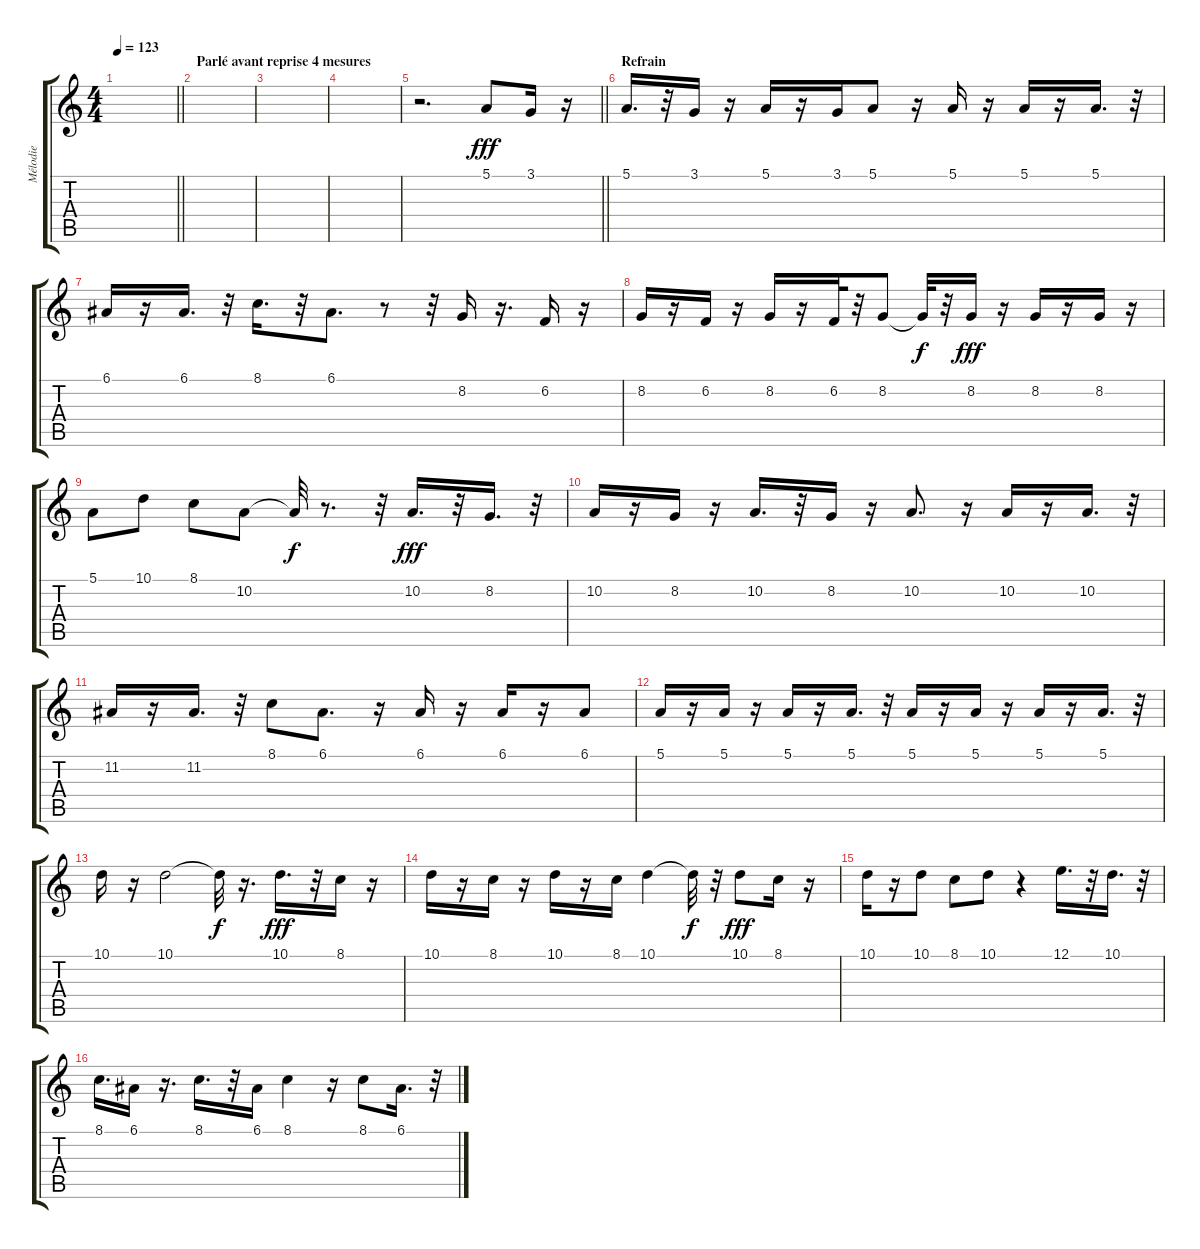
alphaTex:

\track ("Mélodie" "Mélodie") {instrument trumpet}
\staff {score tabs}
\tuning (E4 B3 G3 D3 A2 E2) {hide}
\ts (4 4)
\section ("" "")
\tempo 123
\clef g2
\barLineRight lightlight
\ks c
|
\section ("" "Parlé avant reprise 4 mesures")
|
|
|
\barLineRight lightlight
r.2{d} 5.1.8{dy fff} 3.1.16 r.16 |
\section ("" "Refrain")
5.1.16{d} r.32 3.1.16 r.16 5.1.16 r.16 3.1.16 5.1.8 r.16 5.1.16 r.16 5.1.16 r.16 5.1.16{d} r.32 |
6.1.16 r.16 6.1.16{d} r.32 8.1.16{d} r.32 6.1.8{d} r.8 r.32 8.2.16 r.16{d} 6.2.16 r.16 |
8.2.16 r.16 6.2.16 r.16 8.2.16 r.16 6.2.32 r.32 8.2.8 8.2{t}.32{dy f} r.32 8.2.16{dy fff} r.16 8.2.16 r.16 8.2.16 r.16 |
5.1.8 10.1.8 8.1.8 10.2.8 10.2{t}.32{dy f} r.8{d} r.32 10.2.16{d dy fff} r.32 8.2.16{d} r.32 |
10.2.16 r.16 8.2.16 r.16 10.2.16{d} r.32 8.2.16 r.16 10.2.8{d} r.16 10.2.16 r.16 10.2.16{d} r.32 |
11.2.16 r.16 11.2.16{d} r.32 8.1.8 6.1.8{d} r.16 6.1.16 r.16 6.1.16 r.16 6.1.8 |
5.1.16 r.16 5.1.16 r.16 5.1.16 r.16 5.1.16{d} r.32 5.1.16 r.16 5.1.16 r.16 5.1.16 r.16 5.1.16{d} r.32 |
10.1.16 r.16 10.1.2 10.1{t}.32{dy f} r.16{d} 10.1.16{d dy fff} r.32 8.1.16 r.16 |
10.1.16 r.16 8.1.16 r.16 10.1.16 r.16 8.1.16 10.1.4 10.1{t}.32{dy f} r.32 10.1.8{dy fff} 8.1.16 r.16 |
10.1.16 r.16 10.1.8 8.1.8 10.1.8 r.4 12.1.16{d} r.32 10.1.16{d} r.32 |
8.1.16{d} 6.1.16 r.16{d} 8.1.16{d} r.32 6.1.16 8.1.4 r.16 8.1.8 6.1.16{d} r.32
